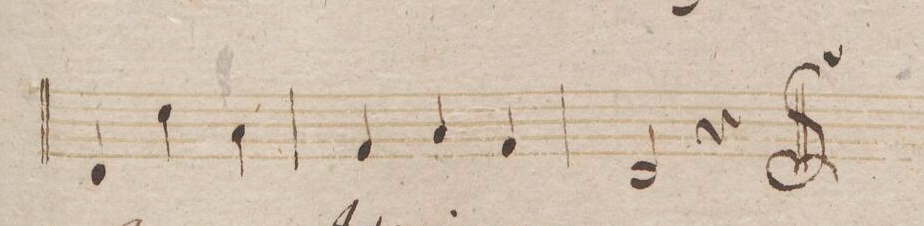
**kern
*I"Trombono
*clefF4
*k[b-]
*M3/4
4FF/
4F\
4C\
=98
4AA/
4C/
4AA/
=99
2FF/
4r
==
*-
